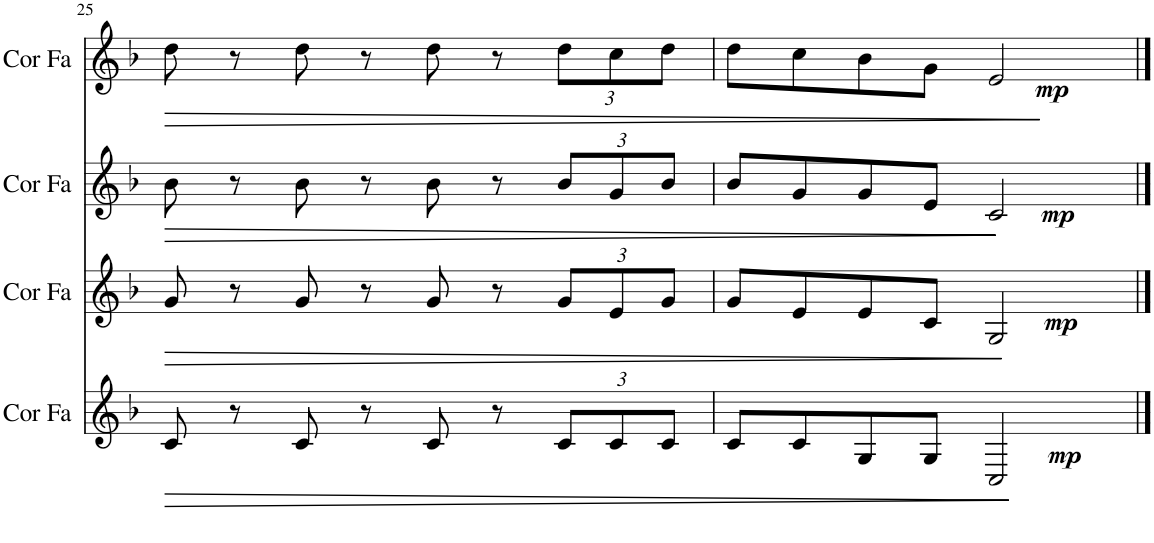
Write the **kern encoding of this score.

**kern	**dynam	**kern	**dynam	**kern	**dynam	**kern	**dynam
*part4	*part4	*part3	*part3	*part2	*part2	*part1	*part1
*staff4	*staff4	*staff3	*staff3	*staff2	*staff2	*staff1	*staff1
*I"Cor en Fa	*	*I"Cor en Fa	*	*I"Cor en Fa	*	*I"Cor en Fa	*
*I'Cor Fa	*	*I'Cor Fa	*	*I'Cor Fa	*	*I'Cor Fa	*
!!LO:PB:g=z
*clefG2	*	*clefG2	*	*clefG2	*	*clefG2	*
*Trd4c7	*	*Trd4c7	*	*Trd4c7	*	*Trd4c7	*
*k[b-]	*	*k[b-]	*	*k[b-]	*	*k[b-]	*
*M4/4	*	*M4/4	*	*M4/4	*	*M4/4	*
=25	=25	=25	=25	=25	=25	=25	=25
!	!LO:HP:b	!	!LO:HP:b	!	!LO:HP:b	!	!LO:HP:b
8c/	>	8g/	>	8b-\	>	8dd\	>
8r	.	8r	.	8r	.	8r	.
8c/	.	8g/	.	8b-\	.	8dd\	.
8r	.	8r	.	8r	.	8r	.
8c/	.	8g/	.	8b-\	.	8dd\	.
8r	.	8r	.	8r	.	8r	.
*Xbrackettup	*	*Xbrackettup	*	*Xbrackettup	*	*Xbrackettup	*
12c/L	.	12g/L	.	12b-/L	.	12dd\L	.
12c/	.	12e/	.	12g/	.	12cc\	.
12c/J	.	12g/J	.	12b-/J	.	12dd\J	.
.	]	.	]	.	]	.	]
=26	=26	=26	=26	=26	=26	=26	=26
8c/L	.	8g/L	.	8b-/L	.	8dd\L	.
8c/	.	8e/	.	8g/	.	8cc\	.
8G/	.	8e/	.	8g/	.	8b-\	.
8G/J	.	8c/J	.	8e/J	.	8g\J	.
!	!LO:DY:b	!	!LO:DY:b	!	!LO:DY:b	!	!LO:DY:b
2C/	mp	2G/	mp	2c/	mp	2e/	mp
==	==	==	==	==	==	==	==
*-	*-	*-	*-	*-	*-	*-	*-
